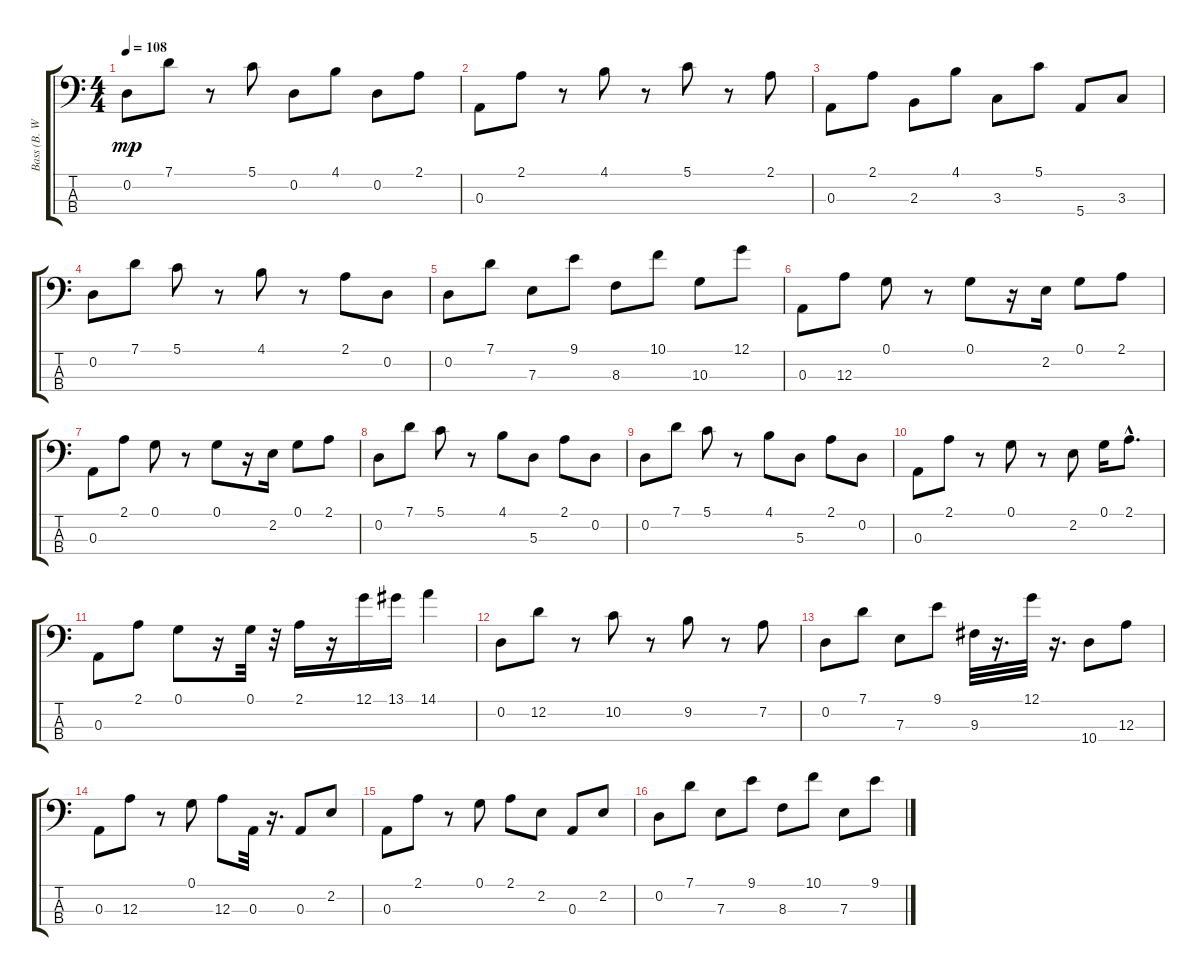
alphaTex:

\track ("Bass (B. Wyman)" "Bass (B. W") {instrument electricbassfinger}
\staff {score tabs}
\tuning (G2 D2 A1 E1) {hide}
\ts (4 4)
\tempo 108
\clef f4
\ks c
0.2.8{dy mp} 7.1.8 r.8 5.1.8 0.2.8 4.1.8 0.2.8 2.1.8 |
0.3.8 2.1.8 r.8 4.1.8 r.8 5.1.8 r.8 2.1.8 |
0.3.8 2.1.8 2.3.8 4.1.8 3.3.8 5.1.8 5.4.8 3.3.8 |
0.2.8 7.1.8 5.1.8 r.8 4.1.8 r.8 2.1.8 0.2.8 |
0.2.8 7.1.8 7.3.8 9.1.8 8.3.8 10.1.8 10.3.8 12.1.8 |
0.3.8 12.3.8 0.1.8 r.8 0.1.8 r.16 2.2.16 0.1.8 2.1.8 |
0.3.8 2.1.8 0.1.8 r.8 0.1.8 r.16 2.2.16 0.1.8 2.1.8 |
0.2.8 7.1.8 5.1.8 r.8 4.1.8 5.3.8 2.1.8 0.2.8 |
0.2.8 7.1.8 5.1.8 r.8 4.1.8 5.3.8 2.1.8 0.2.8 |
0.3.8 2.1.8 r.8 0.1.8 r.8 2.2.8 0.1.16 2.1{hac}.8{d} |
0.3.8 2.1.8 0.1.8 r.16 0.1.32 r.32 2.1.16 r.16 12.1.16 13.1.16 14.1.4 |
0.2.8 12.2.8 r.8 10.2.8 r.8 9.2.8 r.8 7.2.8 |
0.2.8 7.1.8 7.3.8 9.1.8 9.3.32 r.16{d} 12.1.32 r.16{d} 10.4.8 12.3.8 |
0.3.8 12.3.8 r.8 0.1.8 12.3.8 0.3.32 r.16{d} 0.3.8 2.2.8 |
0.3.8 2.1.8 r.8 0.1.8 2.1.8 2.2.8 0.3.8 2.2.8 |
0.2.8 7.1.8 7.3.8 9.1.8 8.3.8 10.1.8 7.3.8 9.1.8
